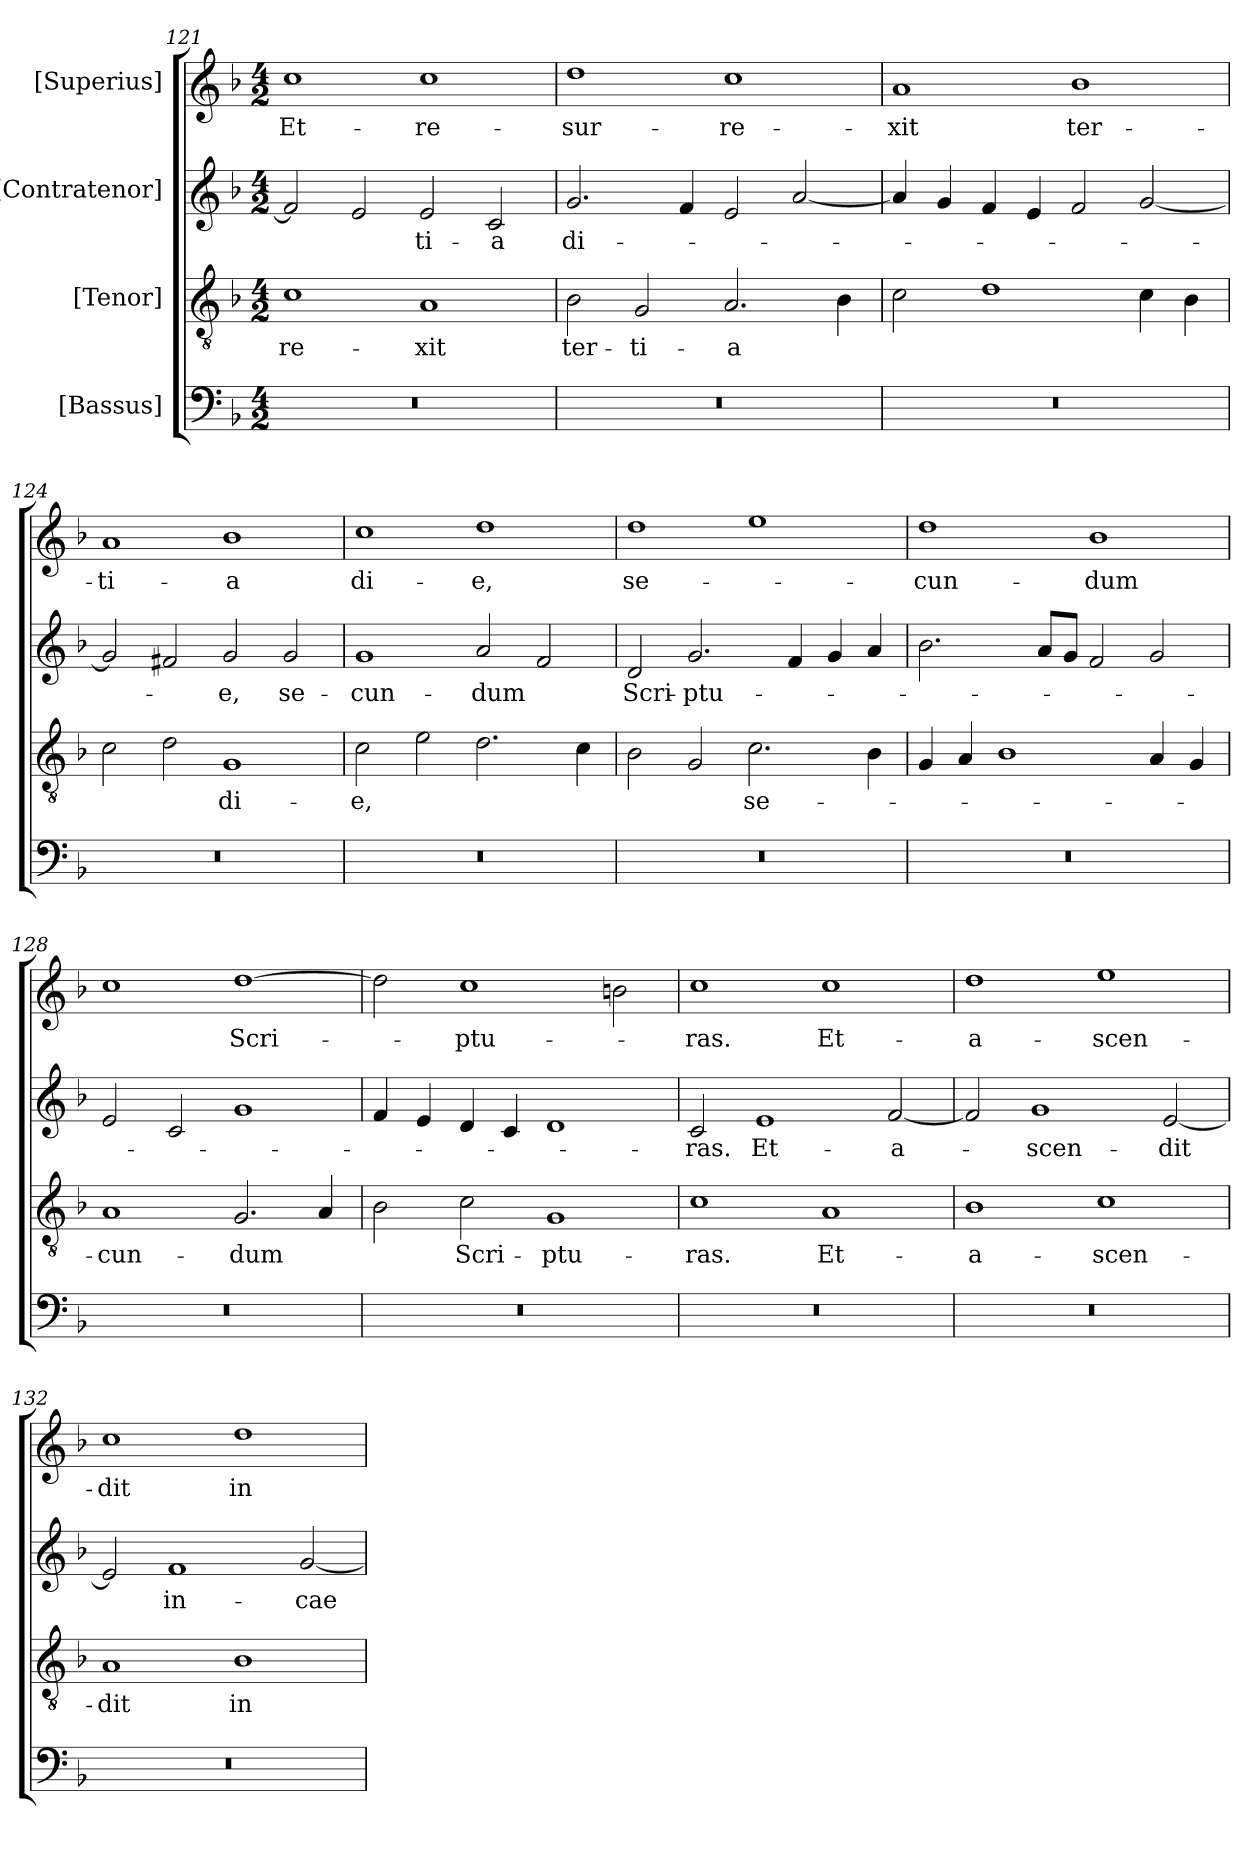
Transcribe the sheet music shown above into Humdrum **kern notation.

**kern	**kern	**text	**kern	**text	**kern	**text
*part4	*part3	*part3	*part2	*part2	*part1	*part1
*staff4	*staff3	*staff3	*staff2	*staff2	*staff1	*staff1
*I"[Bassus]	*I"[Tenor]	*	*I"[Contratenor]	*	*I"[Superius]	*
*clefF4	*clefGv2	*	*clefG2	*	*clefG2	*
*k[b-]	*k[b-]	*	*k[b-]	*	*k[b-]	*
*M4/2	*M4/2	*	*M4/2	*	*M4/2	*
=121	=121	=121	=121	=121	=121	=121
0r	1c\	-re-	2f/]	.	1cc\	Et-
.	.	.	2e/	.	.	.
.	1A/	-xit	2e/	-ti-	1cc\	re-
.	.	.	2c/	-a	.	.
=122	=122	=122	=122	=122	=122	=122
0r	2B-\	ter-	2.g/	di-	1dd\	-sur-
.	2G/	-ti-	.	.	.	.
.	.	.	4f/	.	.	.
.	2.A/	-a	2e/	.	1cc\	-re-
.	.	.	[2a/	.	.	.
.	4B-\	.	.	.	.	.
=123	=123	=123	=123	=123	=123	=123
0r	2c\	.	4a/]	.	1a/	-xit
.	.	.	4g/	.	.	.
.	1d\	.	4f/	.	.	.
.	.	.	4e/	.	.	.
.	.	.	2f/	.	1b-\	ter-
.	4c\	.	[2g/	.	.	.
.	4B-\	.	.	.	.	.
=124	=124	=124	=124	=124	=124	=124
0r	2c\	.	2g/]	.	1a/	-ti-
.	2d\	.	2f#X/	.	.	.
.	1G/	di-	2g/	-e,	1b-\	-a
.	.	.	2g/	se-	.	.
=125	=125	=125	=125	=125	=125	=125
0r	2c\	-e,	1g/	-cun-	1cc\	di-
.	2e\	.	.	.	.	.
.	2.d\	.	2a/	-dum	1dd\	-e,
.	.	.	2f/	.	.	.
.	4c\	.	.	.	.	.
=126	=126	=126	=126	=126	=126	=126
0r	2B-\	.	2d/	Scri-	1dd\	se-
.	2G/	.	2.g/	-ptu-	.	.
.	2.c\	se-	.	.	1ee\	.
.	.	.	4f/	.	.	.
.	.	.	4g/	.	.	.
.	4B-\	.	4a/	.	.	.
=127	=127	=127	=127	=127	=127	=127
0r	4G/	.	2.b-\	.	1dd\	-cun-
.	4A/	.	.	.	.	.
.	1B-\	.	.	.	.	.
.	.	.	8a/L	.	.	.
.	.	.	8g/J	.	.	.
.	.	.	2f/	.	1b-\	-dum
.	4A/	.	2g/	.	.	.
.	4G/	.	.	.	.	.
=128	=128	=128	=128	=128	=128	=128
0r	1A/	-cun-	2e/	.	1cc\	.
.	.	.	2c/	.	.	.
.	2.G/	-dum	1g/	.	[1dd\	Scri-
.	4A/	.	.	.	.	.
=129	=129	=129	=129	=129	=129	=129
0r	2B-\	.	4f/	.	2dd\]	.
.	.	.	4e/	.	.	.
.	2c\	Scri-	4d/	.	1cc\	-ptu-
.	.	.	4c/	.	.	.
.	1G/	-ptu-	1d/	.	.	.
.	.	.	.	.	2bn\	.
=130	=130	=130	=130	=130	=130	=130
0r	1c\	-ras.	2c/	-ras.	1cc\	-ras.
.	.	.	1e/	Et-	.	.
.	1A/	Et-	.	.	1cc\	Et-
.	.	.	[2f/	a-	.	.
=131	=131	=131	=131	=131	=131	=131
0r	1B-\	a-	2f/]	.	1dd\	a-
.	.	.	1g/	-scen-	.	.
.	1c\	-scen-	.	.	1ee\	-scen-
.	.	.	[2e/	-dit	.	.
=132	=132	=132	=132	=132	=132	=132
0r	1A/	-dit	2e/]	.	1cc\	-dit
.	.	.	1f/	in-	.	.
.	1B-\	in-	.	.	1dd\	in-
.	.	.	[2g/	cae-	.	.
=	=	=	=	=	=	=
*-	*-	*-	*-	*-	*-	*-
